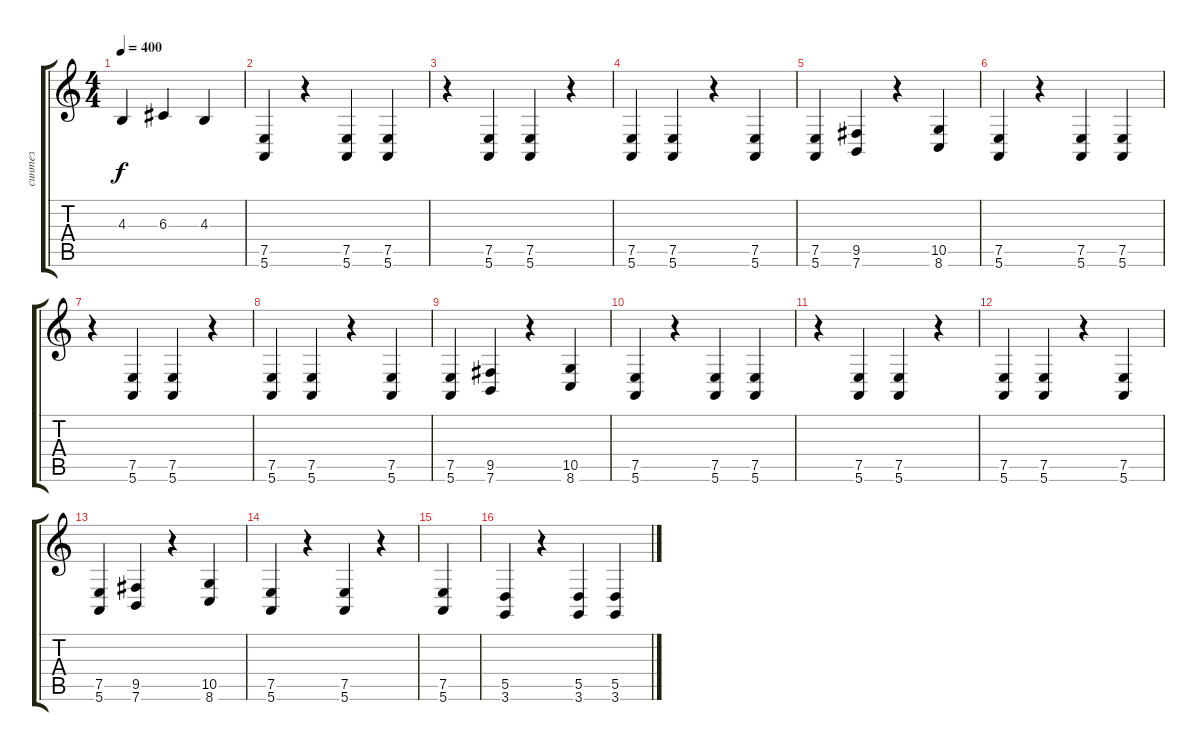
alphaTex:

\track ("синтез" "синтез") {instrument lead5charang}
\staff {score tabs}
\tuning (E4 B3 G3 D3 A2 E2) {hide}
\ts (4 4)
\tempo 400
\clef g2
\ks c
4.3.4{dy f} 6.3.4 4.3.4 |
(7.5 5.6).4 r.4 (7.5 5.6).4 (7.5 5.6).4 |
r.4 (7.5 5.6).4 (7.5 5.6).4 r.4 |
(7.5 5.6).4 (7.5 5.6).4 r.4 (7.5 5.6).4 |
(7.5 5.6).4 (9.5 7.6).4 r.4 (10.5 8.6).4 |
(7.5 5.6).4 r.4 (7.5 5.6).4 (7.5 5.6).4 |
r.4 (7.5 5.6).4 (7.5 5.6).4 r.4 |
(7.5 5.6).4 (7.5 5.6).4 r.4 (7.5 5.6).4 |
(7.5 5.6).4 (9.5 7.6).4 r.4 (10.5 8.6).4 |
(7.5 5.6).4 r.4 (7.5 5.6).4 (7.5 5.6).4 |
r.4 (7.5 5.6).4 (7.5 5.6).4 r.4 |
(7.5 5.6).4 (7.5 5.6).4 r.4 (7.5 5.6).4 |
(7.5 5.6).4 (9.5 7.6).4 r.4 (10.5 8.6).4 |
(7.5 5.6).4 r.4 (7.5 5.6).4 r.4 |
(7.5 5.6).4 |
(5.5 3.6).4 r.4 (5.5 3.6).4 (5.5 3.6).4
